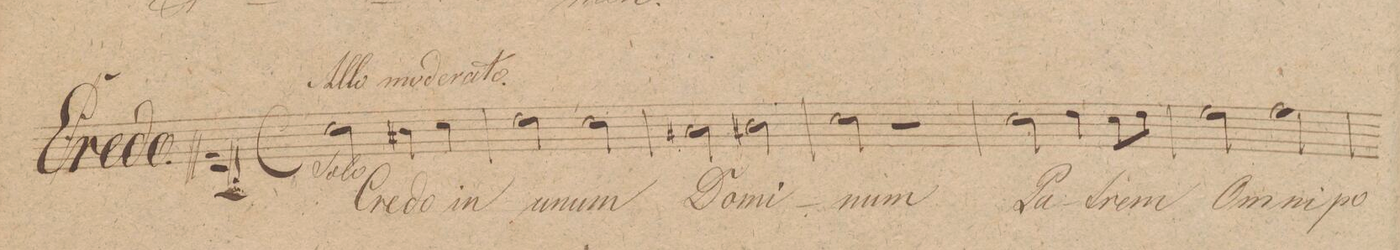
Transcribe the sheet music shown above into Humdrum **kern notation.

**kern	**text	**dynam
*I"Canto.	*	*
*clefC1	*	*
*k[]	*	*
*met(c)	*	*
*M2/2	*	*
*all\right	*	*
*2\right	*	*
2a\	Cre-	.
4g#X\	-do	.
4a\	in	.
=2	=2	=2
2b\	u-	.
2a\	-num	.
=3	=3	=3
2f#X\	Do-	.
2g#X\	-mi-	.
=4	=4	=4
2a\	-num	.
2r	.	.
=5	=5	=5
2a\	Pa-	.
4b\	-trem	.
8a\L	O-	.
8b\J	.	.
=6	=6	=6
2cc\	-mni-	.
2dd\	-po-	.
=7	=7	=7
*-	*-	*-
